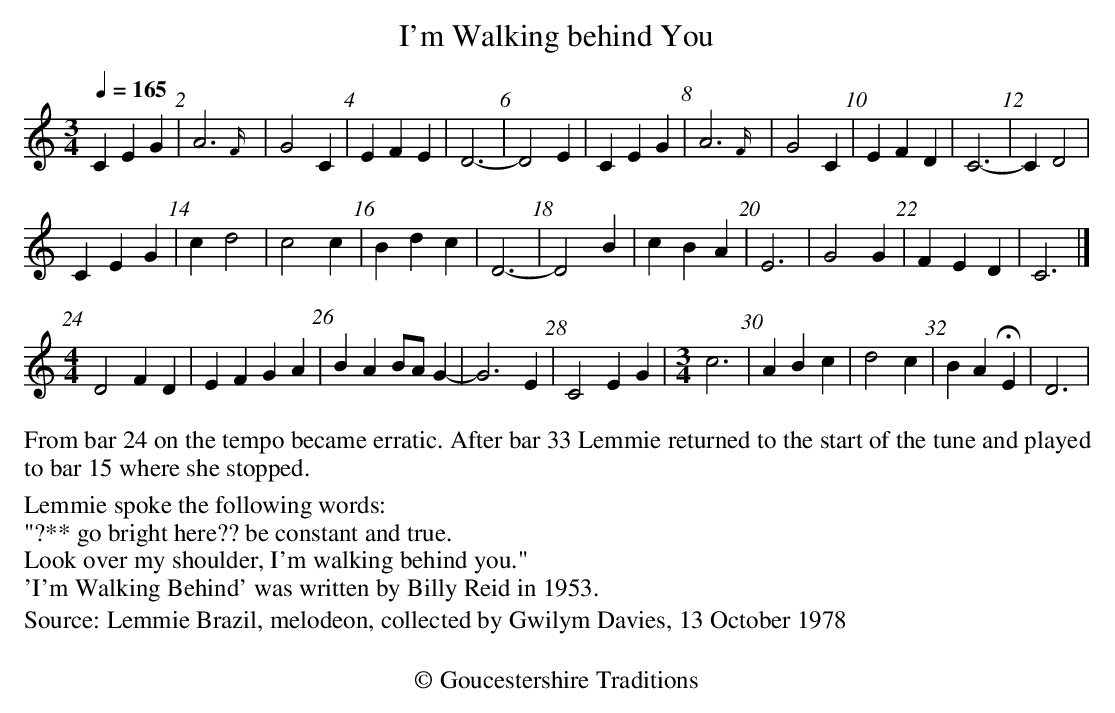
X:1
T:I'm Walking behind You
Q:1/4=165  irregular
M:3/4
L:1/4
K:Cmaj
C E G | A3{F/2} | G2 C | E F E | D3- | D2 E | C E G |\
 A3{F/2} | G2 C | E F D | C3- | C D2 |
C E G | c d2 | c2 cs | B d c | D3- | D2 B |\
c B A | E3 | G2 G | F E D | C3 |]
[M:4/4]D2 FD | EFG A | BA B/A/G- | G3 E | C2 E G |\
[M:3/4] c3 | ABc | d2c| B AHE | D3 |
